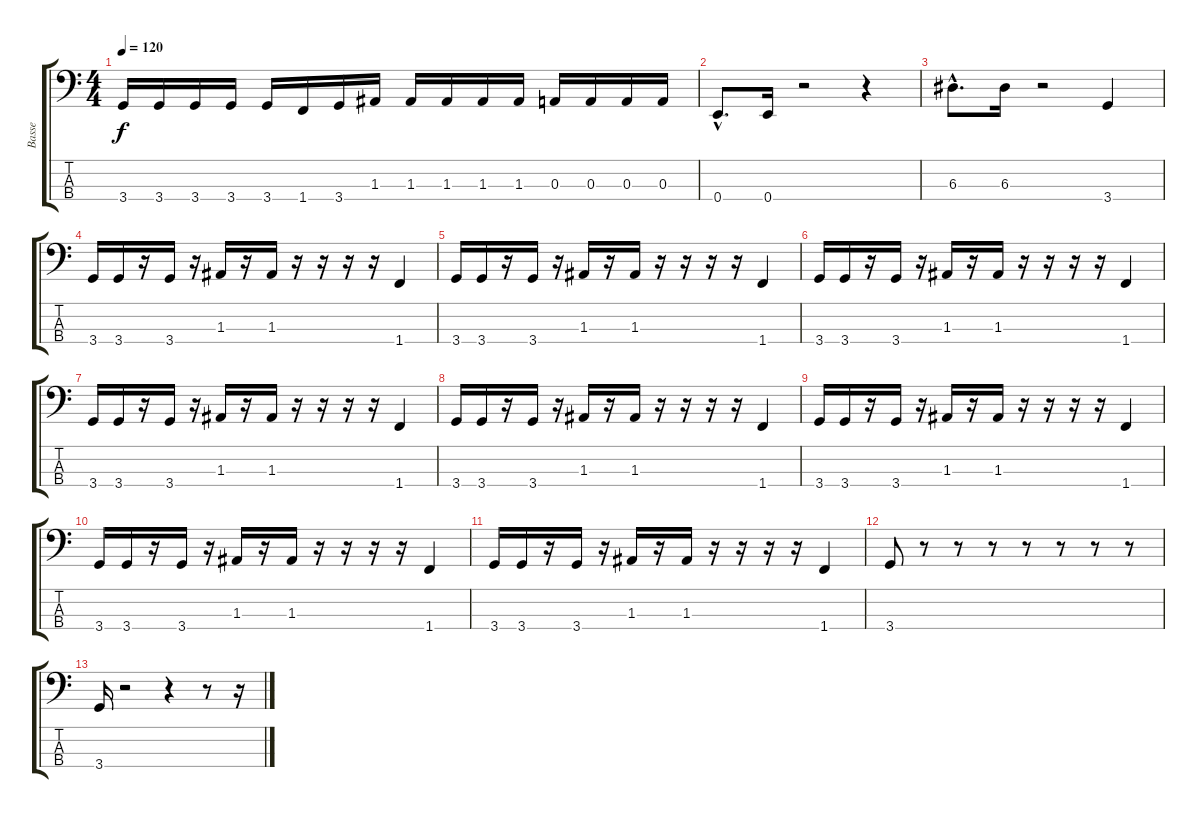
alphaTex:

\track ("Basse" "Basse") {instrument electricbassfinger}
\staff {score tabs}
\tuning (G2 D2 A1 E1) {hide}
\ts (4 4)
\tempo 120
\clef f4
\ks c
3.4.16{dy f} 3.4.16 3.4.16 3.4.16 3.4.16 1.4.16 3.4.16 1.3.16 1.3.16 1.3.16 1.3.16 1.3.16 0.3.16 0.3.16 0.3.16 0.3.16 |
0.4{hac}.8{d} 0.4.16 r.2 r.4 |
6.3{hac}.8{d} 6.3.16 r.2 3.4.4 |
3.4.16 3.4.16 r.16 3.4.16 r.16 1.3.16 r.16 1.3.16 r.16 r.16 r.16 r.16 1.4.4 |
3.4.16 3.4.16 r.16 3.4.16 r.16 1.3.16 r.16 1.3.16 r.16 r.16 r.16 r.16 1.4.4 |
3.4.16 3.4.16 r.16 3.4.16 r.16 1.3.16 r.16 1.3.16 r.16 r.16 r.16 r.16 1.4.4 |
3.4.16 3.4.16 r.16 3.4.16 r.16 1.3.16 r.16 1.3.16 r.16 r.16 r.16 r.16 1.4.4 |
3.4.16 3.4.16 r.16 3.4.16 r.16 1.3.16 r.16 1.3.16 r.16 r.16 r.16 r.16 1.4.4 |
3.4.16 3.4.16 r.16 3.4.16 r.16 1.3.16 r.16 1.3.16 r.16 r.16 r.16 r.16 1.4.4 |
3.4.16 3.4.16 r.16 3.4.16 r.16 1.3.16 r.16 1.3.16 r.16 r.16 r.16 r.16 1.4.4 |
3.4.16 3.4.16 r.16 3.4.16 r.16 1.3.16 r.16 1.3.16 r.16 r.16 r.16 r.16 1.4.4 |
3.4.8 r.8 r.8 r.8 r.8 r.8 r.8 r.8 |
3.4.16 r.2 r.4 r.8 r.16
